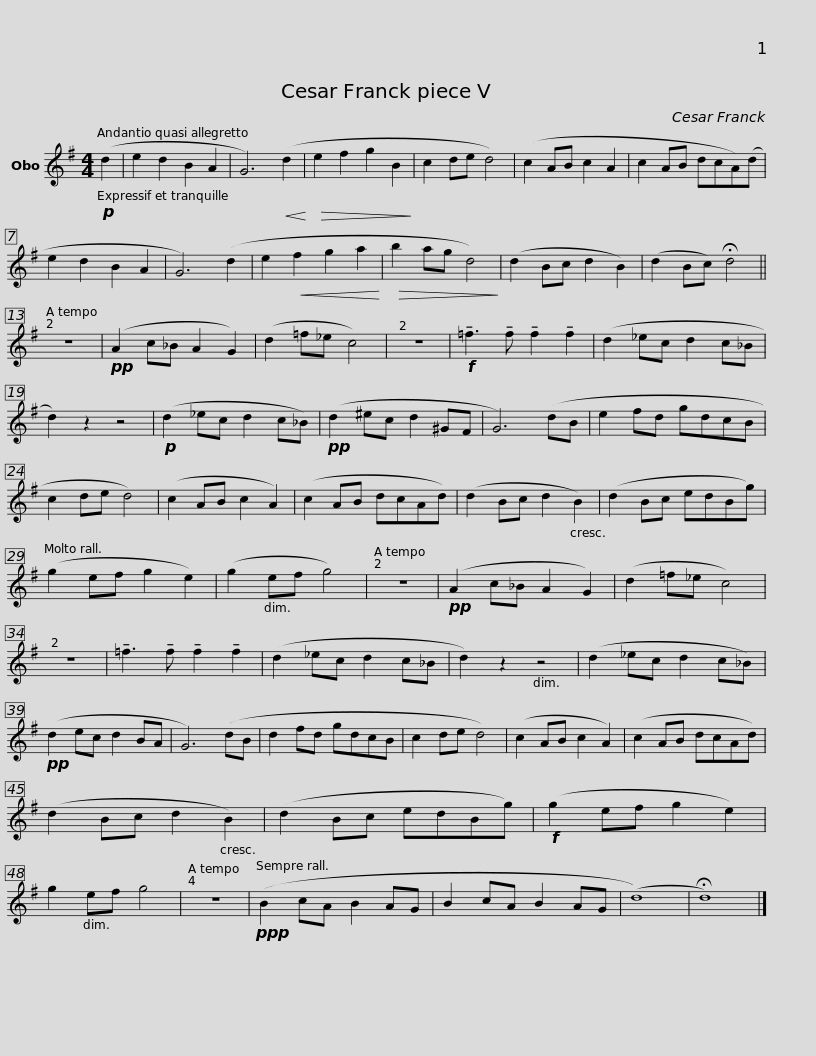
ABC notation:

X:1
L:1/8
M:4/4
I:linebreak $
K:G
V:1 treble
V:1
!p! (d2 | e2 d2 B2 A2 | G6)!<(! (d2!<)! |!>(! e2 f2 g2 B2!>)! | c2 de d4) | %5
 (c2 AB c2 A2 | c2 AB dcA)(d | e2 d2 B2 A2 | G6) (d2 | e2!<(! f2 g2 a2!<)! |$ %10
!>(! b2 ag d4)!>)! | (d2 Bc d2 B2) | (d2 Bc) !fermata!d4 || z8 |!pp! (A2 c_B A2 G2) | %15
 (d2 =f_e c4) | z8 |!f! !tenuto!=f3 !tenuto!f !tenuto!f2 !tenuto!f2 | (d2 _ec d2 c_B |$ d2) z2 z4 | %20
!p! (d2 _ec d2 c_B) |!pp! (d2 ^ec d2 ^GF | G6) (dB | e2 fd gdcB | c2 de d4) | %25
 (c2 AB c2 A2) |$ (c2 AB dcAd) | (d2 Bc d2 B2) | (d2 Bc edBg) | (g2 ef g2 e2) | %30
 (g2 ef g4) | z8 |!pp! (A2 c_B A2 G2) | (d2 =f_e c4) | z8 |$ %35
 !tenuto!=f3 !tenuto!f !tenuto!f2 !tenuto!f2 | (d2 _ec d2 c_B | d2) z2 z4 | (d2 _ec d2 c_B) |!pp! (d2 ec d2 BA | %40
 G6) (dB | d2 fd gdcB | c2 de d4) |$ (c2 AB c2 A2) | (c2 AB dcAd) | %45
 (d2 Bc d2 B2) | (d2 Bc edBg) |!f! (g2 ef g2 e2) | g2 ef g4 | z8 | %50
!ppp! (B2 cA B2 AG |$ B2 cA B2 AG | (d8) | !fermata!d8) |] %54
